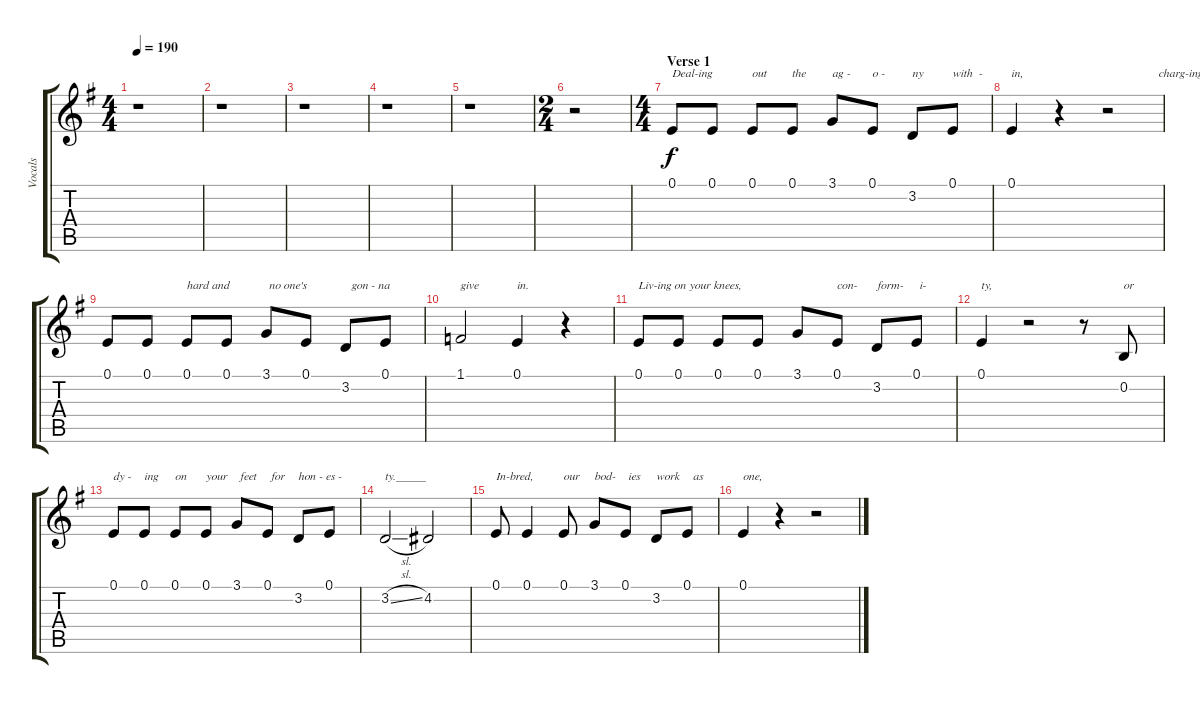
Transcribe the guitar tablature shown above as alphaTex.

\track ("Vocals" "Vocals") {instrument violin}
\staff {score tabs}
\tuning (E4 B3 G3 D3 A2 E2) {hide}
\ts (4 4)
\tempo 190
\clef g2
\ks eminor
r.1{dy f} |
r.1 |
r.1 |
r.1 |
r.1 |
\ts (2 4)
r.2 |
\ts (4 4)
\section ("" "Verse 1")
0.1.8{txt "Deal-ing"} 0.1.8 0.1.8{txt "out"} 0.1.8{txt "the"} 3.1.8{txt "ag -"} 0.1.8{txt "o -"} 3.2.8{txt "ny"} 0.1.8{txt "with  -"} |
0.1.4{txt "in,"} r.4 r.2{txt "                 charg-ing"} |
0.1.8 0.1.8 0.1.8{txt "hard and"} 0.1.8 3.1.8{txt " no one's"} 0.1.8 3.2.8{txt "  gon - na"} 0.1.8 |
1.1.2{txt "give"} 0.1.4{txt "in."} r.4 |
0.1.8{txt "Liv-ing on your knees,"} 0.1.8 0.1.8 0.1.8 3.1.8 0.1.8{txt "con-"} 3.2.8{txt "form-"} 0.1.8{txt " i-"} |
0.1.4{txt "ty,"} r.2 r.8 0.2.8{txt "or"} |
0.1.8{txt "dy -"} 0.1.8{txt "ing"} 0.1.8{txt "on"} 0.1.8{txt "your"} 3.1.8{txt " feet"} 0.1.8{txt " for"} 3.2.8{txt "hon - es -"} 0.1.8 |
3.2{sl}.2{txt "ty._____"} 4.2.2 |
0.1.8{txt "In-bred,"} 0.1.4 0.1.8{txt "our"} 3.1.8{txt "bod-"} 0.1.8{txt " ies"} 3.2.8{txt "work"} 0.1.8{txt "  as"} |
0.1.4{txt "one,"} r.4 r.2
